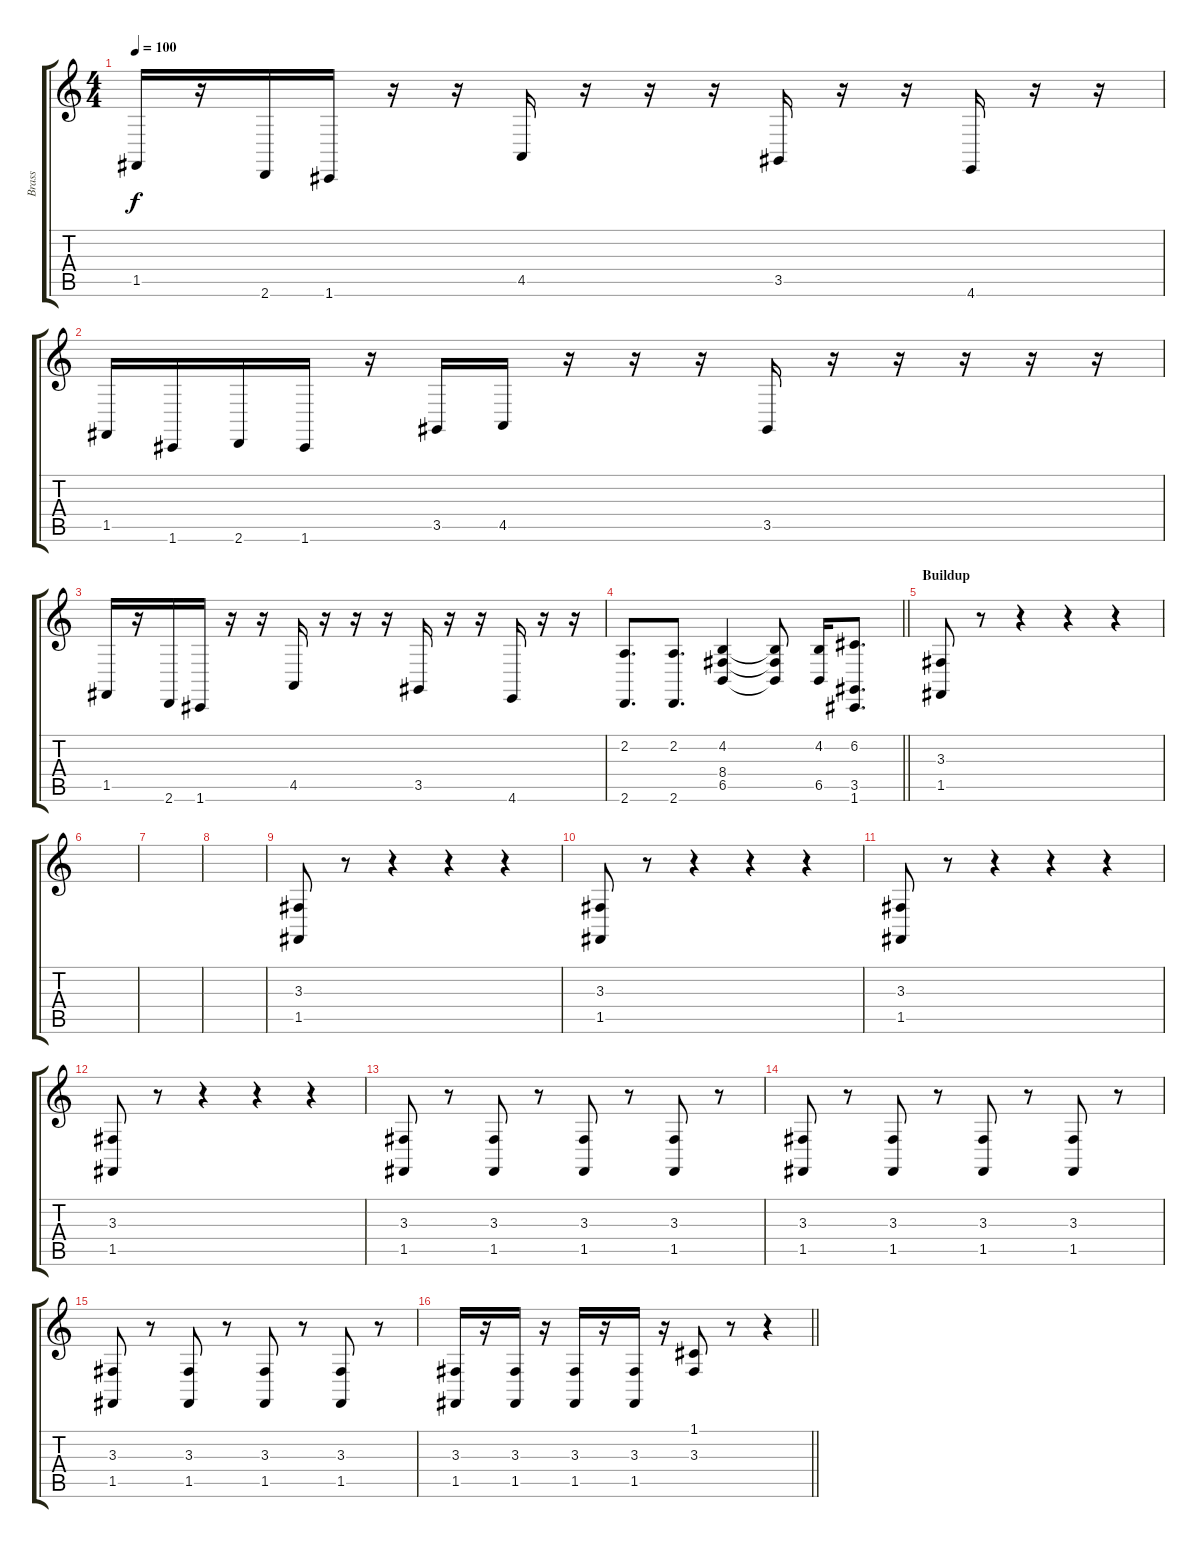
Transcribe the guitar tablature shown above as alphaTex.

\track ("Brass" "Brass") {instrument brasssection}
\staff {score tabs}
\tuning (C4 G3 Eb3 Bb2 F2 C2) {hide}
\ts (4 4)
\tempo 100
\clef g2
\ks c
1.5.16{dy f} r.16 2.6.16 1.6.16 r.16 r.16 4.5.16 r.16 r.16 r.16 3.5.16 r.16 r.16 4.6.16 r.16 r.16 |
1.5.16 1.6.16 2.6.16 1.6.16 r.16 3.5.16 4.5.16 r.16 r.16 r.16 3.5.16 r.16 r.16 r.16 r.16 r.16 |
1.5.16 r.16 2.6.16 1.6.16 r.16 r.16 4.5.16 r.16 r.16 r.16 3.5.16 r.16 r.16 4.6.16 r.16 r.16 |
\barLineRight lightlight
(2.2 2.6).8{d} (2.2 2.6).8{d} (4.2 8.4 6.5).4 (4.2{t} 8.4{t} 6.5{t}).8 (4.2 6.5).16 (6.2 3.5 1.6).8{d} |
\section ("" "Buildup")
(3.3 1.5).8 r.8 r.4 r.4 r.4 |
|
|
|
(3.3 1.5).8 r.8 r.4 r.4 r.4 |
(3.3 1.5).8 r.8 r.4 r.4 r.4 |
(3.3 1.5).8 r.8 r.4 r.4 r.4 |
(3.3 1.5).8 r.8 r.4 r.4 r.4 |
(3.3 1.5).8 r.8 (3.3 1.5).8 r.8 (3.3 1.5).8 r.8 (3.3 1.5).8 r.8 |
(3.3 1.5).8 r.8 (3.3 1.5).8 r.8 (3.3 1.5).8 r.8 (3.3 1.5).8 r.8 |
(3.3 1.5).8 r.8 (3.3 1.5).8 r.8 (3.3 1.5).8 r.8 (3.3 1.5).8 r.8 |
\barLineRight lightlight
(3.3 1.5).16 r.16 (3.3 1.5).16 r.16 (3.3 1.5).16 r.16 (3.3 1.5).16 r.16 (1.1 3.3).8 r.8 r.4
